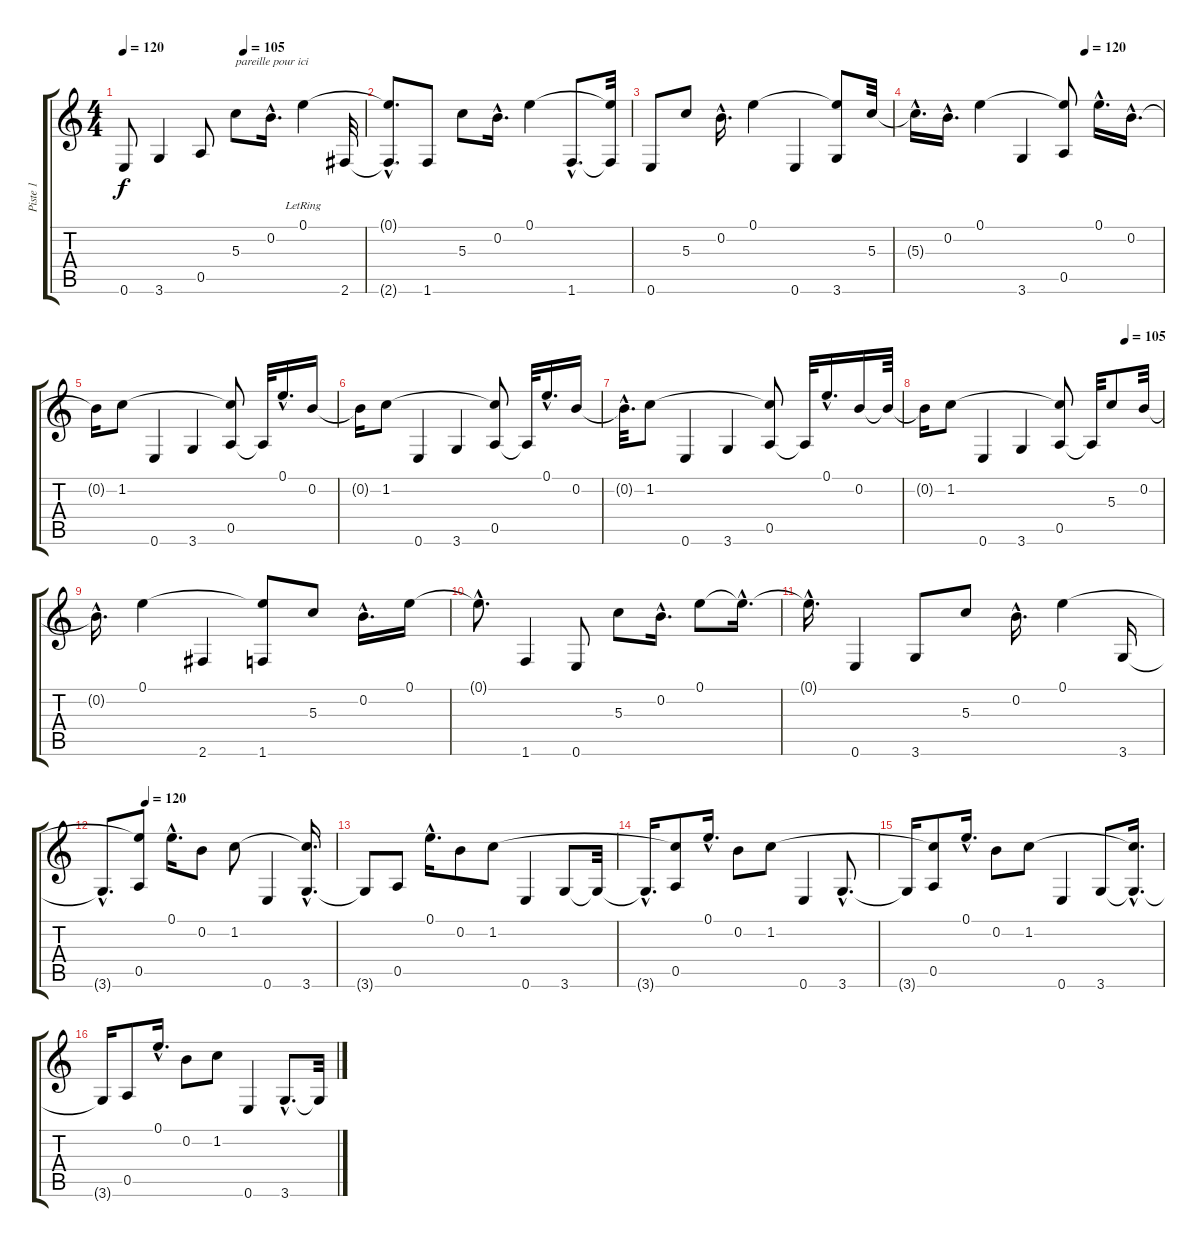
\track ("Piste 1" "Piste 1") {instrument acousticguitarsteel}
\staff {score tabs}
\tuning (E4 B3 G3 D3 A2 E2) {hide}
\ts (4 4)
\tempo 120
\tempo (105 0.5)
\clef g2
\ks c
0.6{t}.8{dy f} 3.6.4 0.5.8 5.3.8{txt "pareille pour ici"} 0.2{hac}.16{d} 0.1{lr}.4 2.6.32 |
(0.1{hac t} 2.6{hac t}).8{d} 1.6.8 5.3.8 0.2{hac}.16{d} 0.1.4 1.6{hac}.8{d} (0.1{t} 1.6{t}).32 |
0.6.8 5.3.8 0.2{hac}.16{d} 0.1.4 0.6.4 (0.1{t} 3.6).8 5.3.32 |
\tempo (120 0.6875)
5.3{hac t}.16{d} 0.2{hac}.16{d} 0.1.4 3.6.4 (0.1{t} 0.5).8 0.1{hac}.16{d} 0.2{hac}.16{d} |
0.2{t}.16 1.2.8 0.6.4 3.6.4 (1.2{t} 0.5).8 0.5{t}.32 0.1{hac}.16{d} 0.2.16 |
0.2{t}.16 1.2.8 0.6.4 3.6.4 (1.2{t} 0.5).8 0.5{t}.32 0.1{hac}.16{d} 0.2.16 |
0.2{hac t}.32{d} 1.2.8 0.6.4 3.6.4 (1.2{t} 0.5).8 0.5{t}.32 0.1{hac}.16{d} 0.2.16 0.2{t}.64 |
\tempo (105 0.84375)
0.2{t}.16 1.2.8 0.6.4 3.6.4 (1.2{t} 0.5).8 0.5{t}.32 5.3.8 0.2.32 |
0.2{hac t}.16{d} 0.1.4 2.6.4 (0.1{t} 1.6).8 5.3.8 0.2{hac}.16{d} 0.1.16 |
0.1{hac t}.8{d} 1.6.4 0.6.8 5.3.8 0.2{hac}.16{d} 0.1.8 0.1{hac t}.16{d} |
0.1{hac t}.16{d} 0.6.4 3.6.8 5.3.8 0.2{hac}.16{d} 0.1.4 3.6.16 |
\tempo (120 0.1875)
3.6{hac t}.8{d} (0.1{t} 0.5).8 0.1{hac}.16{d} 0.2.8 1.2.8 0.6.4 (1.2{hac t} 3.6{hac}).16{d} |
3.6{t}.8 0.5.8 0.1{hac}.16{d} 0.2.8 1.2.8 0.6.4 3.6.8 3.6{t}.32 |
3.6{hac t}.16{d} (1.2{t} 0.5).8 0.1{hac}.16{d} 0.2.8 1.2.8 0.6.4 3.6{hac}.8{d} |
3.6{t}.16 (1.2{t} 0.5).8 0.1{hac}.16{d} 0.2.8 1.2.8 0.6.4 3.6.8 (1.2{hac t} 3.6{hac t}).16{d} |
3.6{t}.16 0.5.8 0.1{hac}.16{d} 0.2.8 1.2.8 0.6.4 3.6{hac}.8{d} 3.6{t}.32
